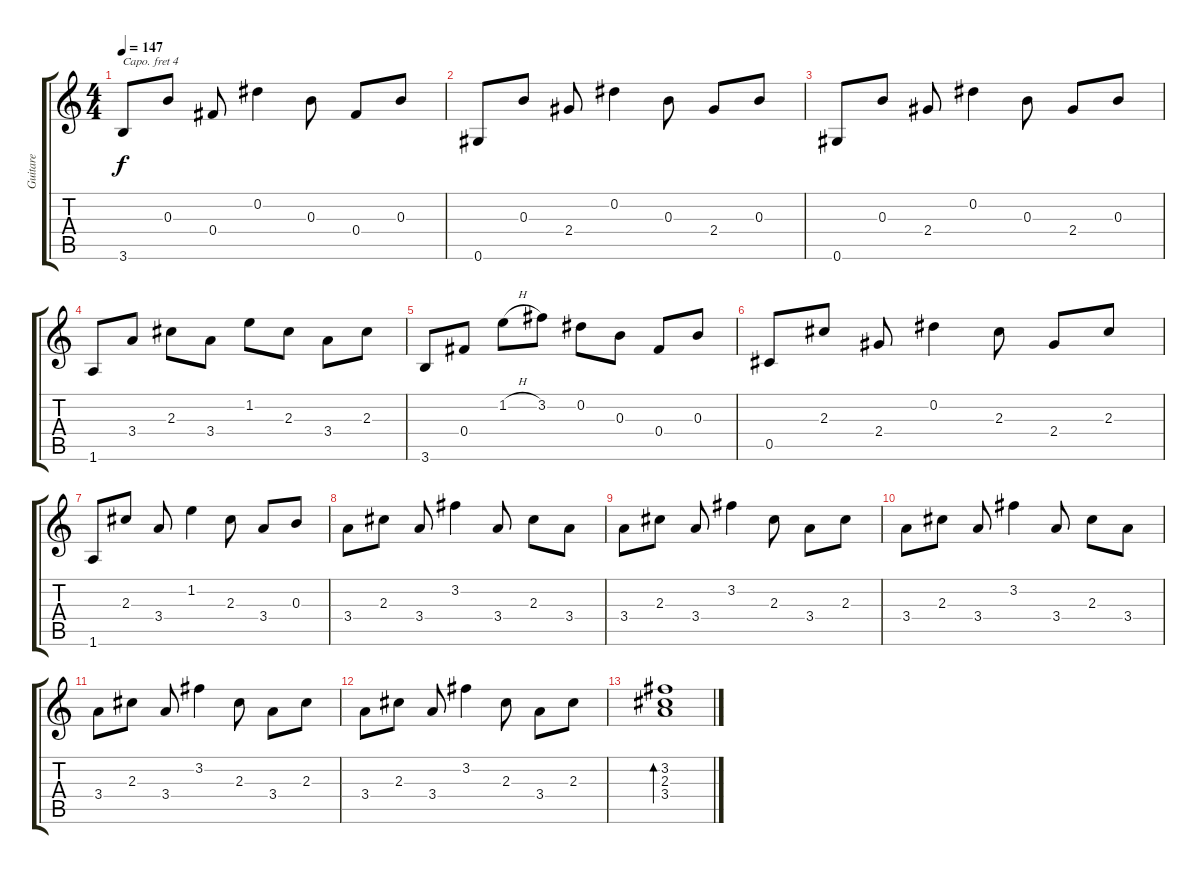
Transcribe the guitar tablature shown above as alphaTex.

\track ("Guitare" "Guitare") {instrument acousticguitarsteel}
\staff {score tabs}
\capo 4
\tuning (E4 B3 G3 D3 A2 E2) {hide}
\ts (4 4)
\tempo 147
\clef g2
\ks c
3.6.8{dy f} 0.3.8 0.4.8 0.2.4 0.3.8 0.4.8 0.3.8 |
0.6.8 0.3.8 2.4.8 0.2.4 0.3.8 2.4.8 0.3.8 |
0.6.8 0.3.8 2.4.8 0.2.4 0.3.8 2.4.8 0.3.8 |
1.6.8 3.4.8 2.3.8 3.4.8 1.2.8 2.3.8 3.4.8 2.3.8 |
3.6.8 0.4.8 1.2{h}.8 3.2.8 0.2.8 0.3.8 0.4.8 0.3.8 |
0.5.8 2.3.8 2.4.8 0.2.4 2.3.8 2.4.8 2.3.8 |
1.6.8 2.3.8 3.4.8 1.2.4 2.3.8 3.4.8 0.3.8 |
3.4.8 2.3.8 3.4.8 3.2.4 3.4.8 2.3.8 3.4.8 |
3.4.8 2.3.8 3.4.8 3.2.4 2.3.8 3.4.8 2.3.8 |
3.4.8 2.3.8 3.4.8 3.2.4 3.4.8 2.3.8 3.4.8 |
3.4.8 2.3.8 3.4.8 3.2.4 2.3.8 3.4.8 2.3.8 |
3.4.8 2.3.8 3.4.8 3.2.4 2.3.8 3.4.8 2.3.8 |
(3.2 2.3 3.4).1{bd 240}
